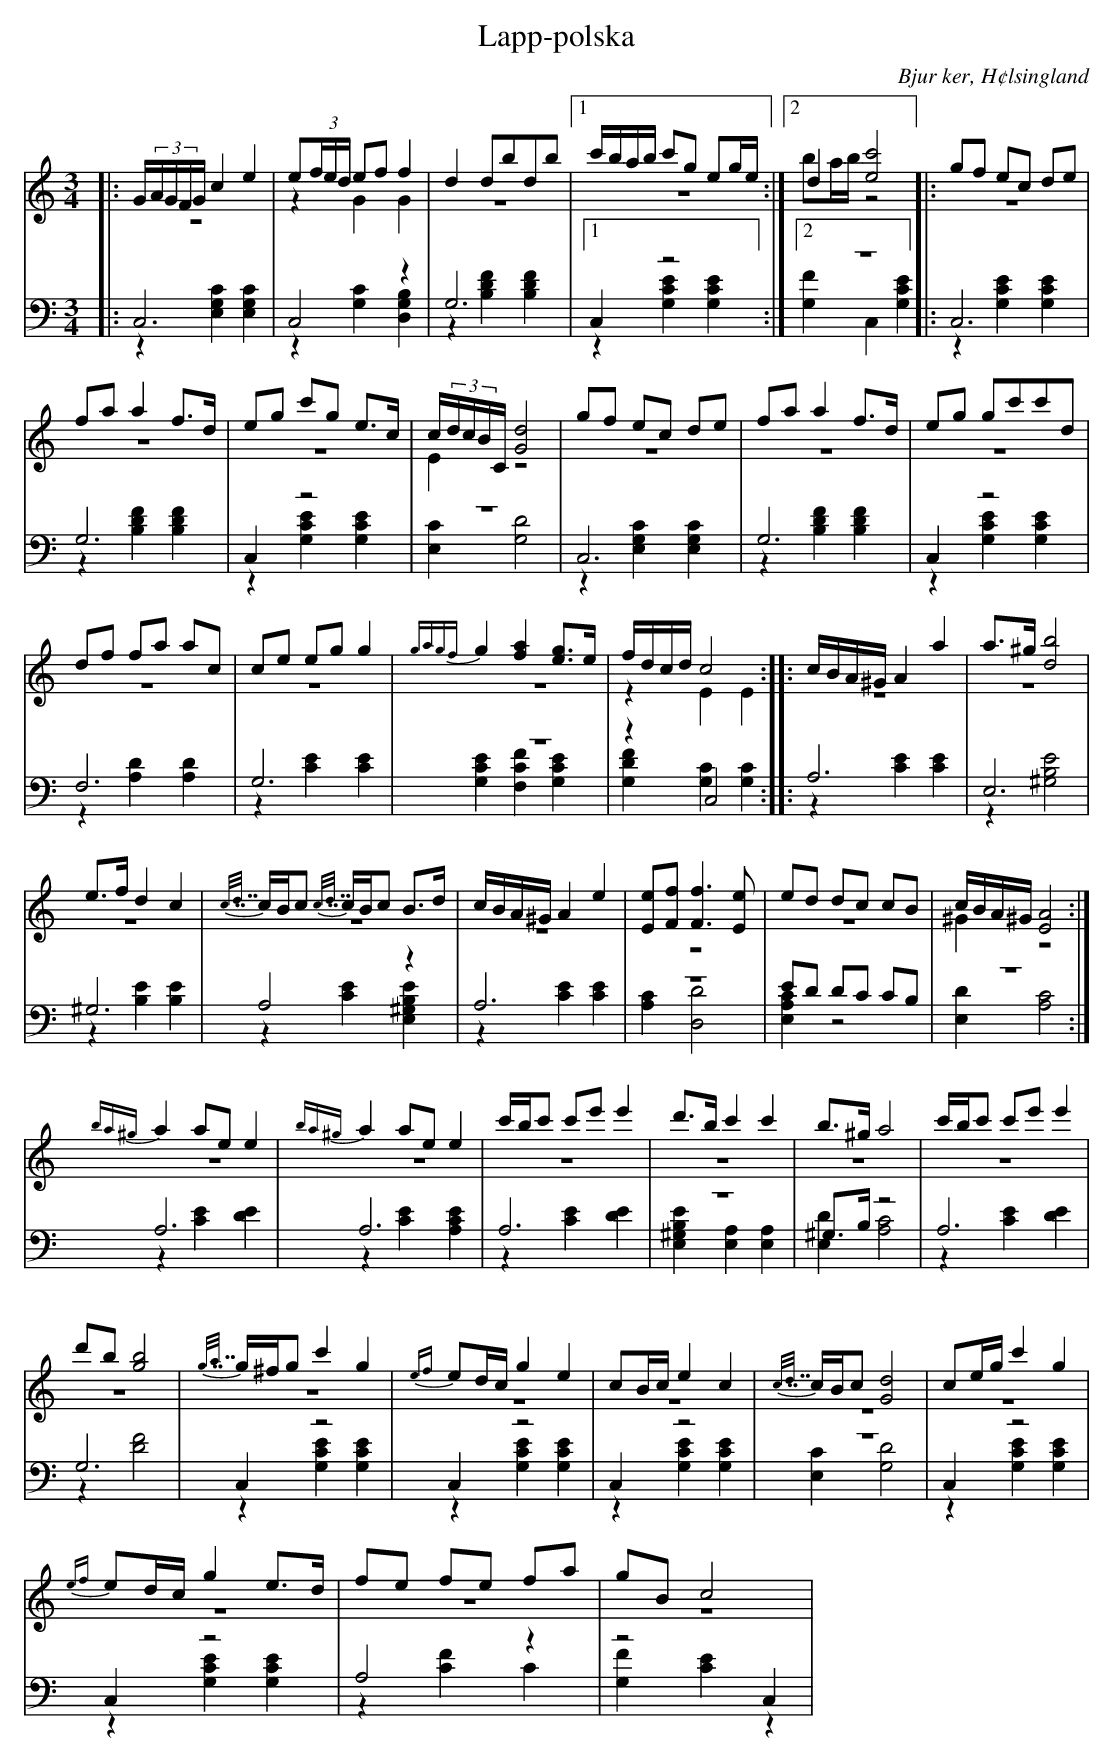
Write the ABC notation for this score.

X:1
T: Lapp-polska
O: Bjur ker, H¢lsingland
M: 3/4
L: 1/8
K: C
V:1
V:2 merge
V:3
V:4 merge
V:1
|:G/(3A/G/F/G/ c2 e2|e(3f/e/d/ ef f2|d2 dbdb|1 c'/b/a/b/ c'g eg/e/:|2 d2 [e4c'4]|:gf ec de|
fa a2 f>d|eg c'g e>c|c/(3d/c/B/C/ [G4d4]|gf ec de|fa a2 f>d|eg gc'c'd|
df fa ac|ce eg g2|{g8/5a8/5g8/5f8/5}g2 [f2a2] [eg]>e|f/d/c/d/  c4::c/B/A/^G/ A2 a2|a>^g [d4b4]|
e>f d2 c2|{c7/8d7/8}c/B/c {c7/8d7/8}c/B/c B>d|c/B/A/^G/ A2 e2|[Ee][Ff] [F3f3] [Ee] |ed dc cB|c/B/A/^G/ [E4A4]:|
{ba^g}a2 ae e2|{ba^g}a2 ae e2|c'/b/c' c'e' e'2  |d'>b c'2 c'2|b>^g a4|c'/b/c' c'e' e'2|
d'b [g4b4]|{g7/8a7/8}g/^f/g c'2 g2|{ef}ed/c/ g2 e2|cB/c/ e2 c2|{c7/8d7/8}c/B/c [G4d4]|ce/g/ c'2 g2|
{ef}ed/c/ g2 e>d|fe fe fa|gB c4|
V:2
|:z6|z2 G2 G2|z6|1 z6:|2 ba/b/ z4|:z6|
z6|z6|E2 z4|z6|z6|z6|
z6|z6|z6|z2 E2 E2:||:z6|z6|
z6|z6|z6|z6|z6|^G2 z4:|
|z6|z6|z6|z6|z6|z6|
z6|z6|z6|z6|z6|z6|
z6|z6|z6|
V:3  clef=bass
|:C,6|C,4 z2|G,6|1 C,2 z4:|2 z6|:C,6|
G,6|C,2 z4|z6|C,6|G,6|C,2 z4|
F,6|G,6|z6|z2 C,4::A,6|E,6|
^G,6|A,4 z2|A,6|z6|ED DC CB,|z6:|
A,6|A,6|A,6|z6|^G,>B, z4|A,6|
G,6|C,2 z4|C,2 z4|C,2 z4|z6|C,2 z4|
C,2 z4|A,4 z2|z4 C,2|
V:4  clef=bass
|:z2 [E,2G,2C2] [E,2G,2C2]|z2 [G,2C2] [D,2G,2B,2]|z2 [B,2D2F2] [B,2D2F2]|1 z2 [G,2C2E2] [G,2C2E2]:|2 [G,2F2] C,2 [G,2C2E2]|:z2 [G,2C2E2] [G,2C2E2]|z2 [B,2D2F2] [B,2D2F2]|z2 [G,2C2E2] [G,2C2E2]|[E,2C2] [G,4D4]|z2 [E,2G,2C2] [E,2G,2C2]|z2 [B,2D2F2] [B,2D2F2]| z2 [G,2C2E2] [G,2C2E2]|
z2 [A,2D2] [A,2D2]|z2 [C2E2] [C2E2]|[G,2C2E2] [F,2C2F2] [G,2C2E2] |[G,2D2F2] [G,2C2] [G,2C2]::z2 [C2E2] [C2E2]|z2 [^G,4B,4E4]|
z2 [B,2E2] [B,2E2]|z2 [C2E2] [E,2^G,2B,2E2]|z2 [C2E2] [C2E2]|[A,2C2] [D,4D4]|[E,2A,2C2] z4|[E,2D2] [A,4C4]:|
z2 [C2E2] [D2E2]|z2 [C2E2] [A,2C2E2]|z2 [C2E2] [D2E2]|[E,2^G,2B,2E2] [A,2E,2] [A,2E,2]|[E,2D2] [A,4C4]|z2 [C2E2] [D2E2]|
z2 [D4F4]|z2 [G,2C2E2] [G,2C2E2]|z2 [G,2C2E2] [G,2C2E2]|z2 [G,2C2E2] [G,2C2E2]|[E,2C2] [G,4D4]|z2 [G,2C2E2] [G,2C2E2]|
z2 [G,2C2E2] [G,2C2E2]|z2 [C2F2] C2|[G,2F2] [C2E2] z2|
